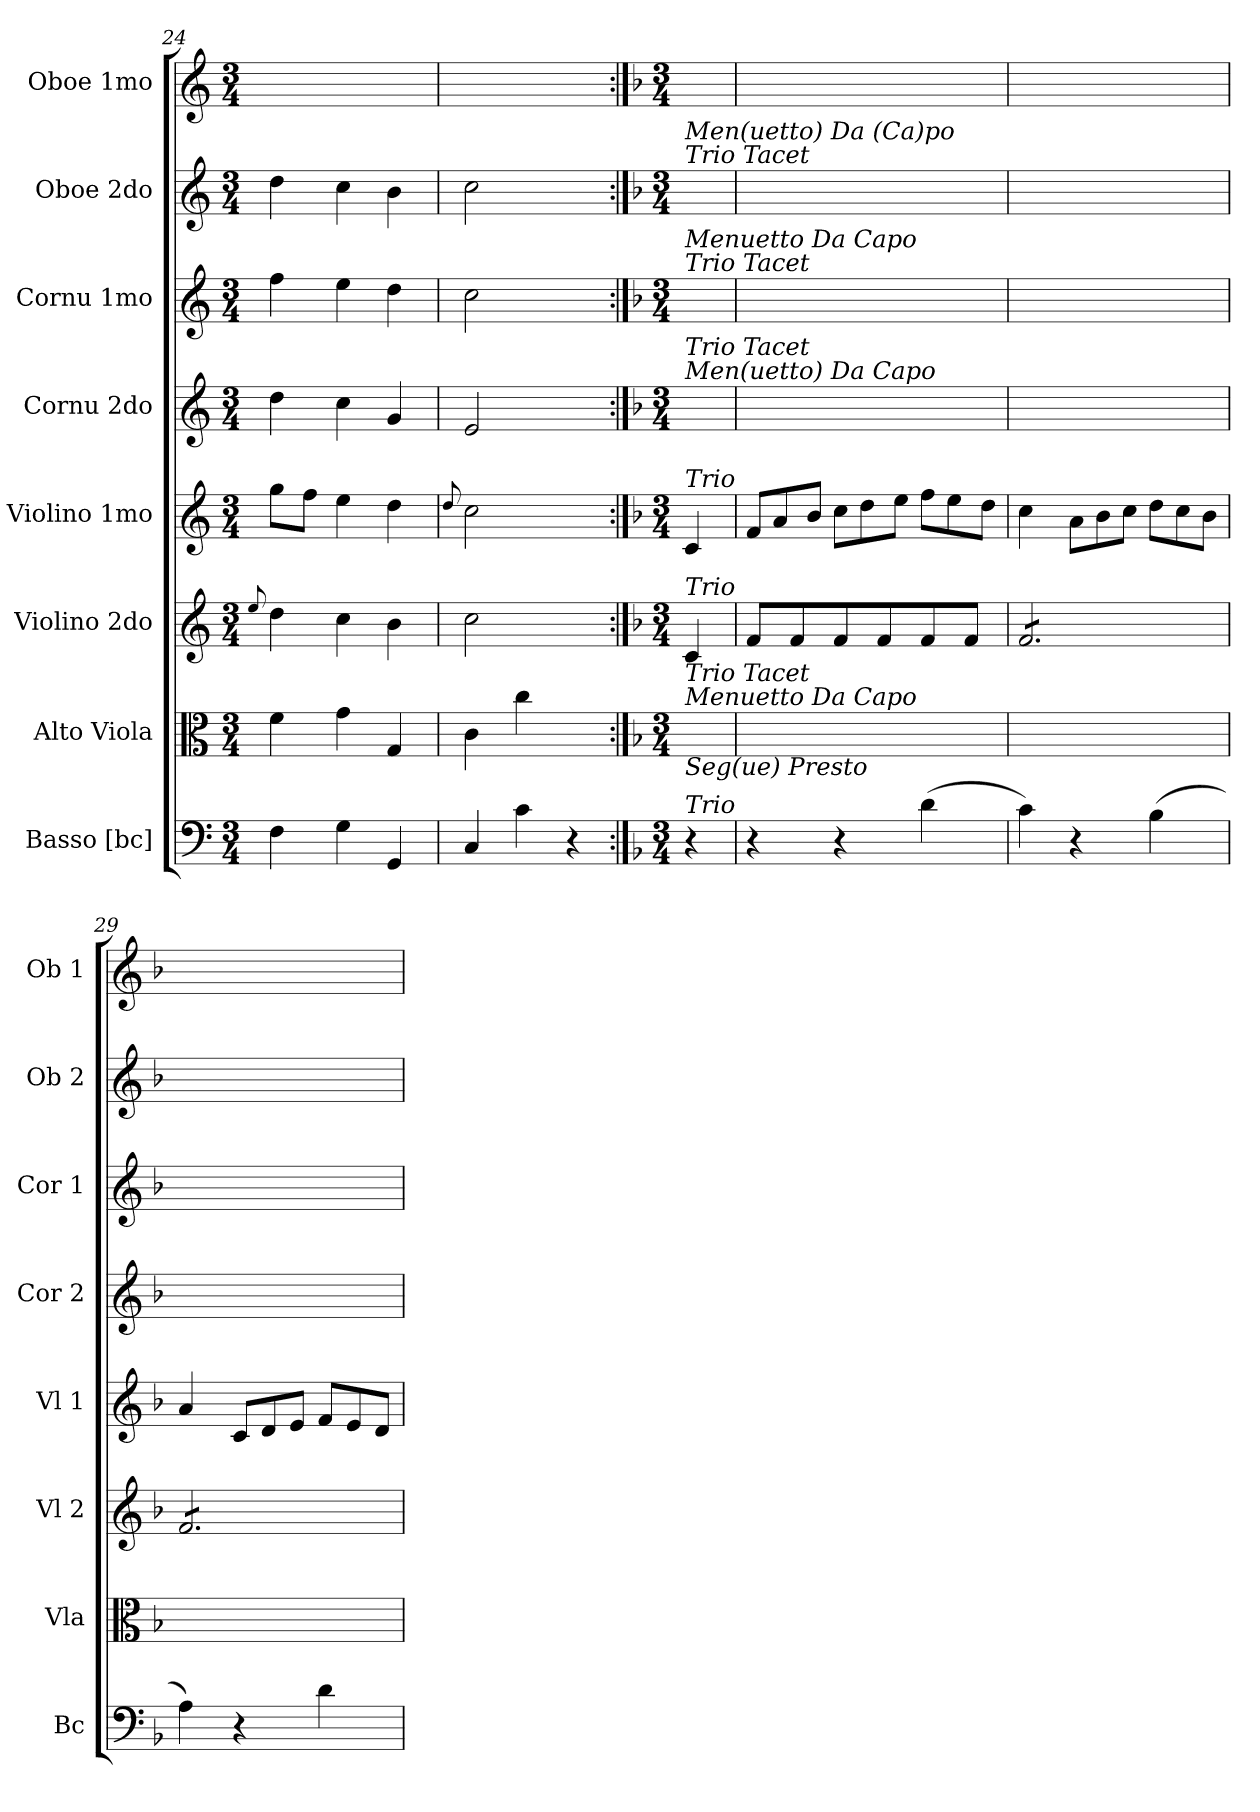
**kern	**kern	**kern	**kern	**kern	**kern	**kern	**kern
*part8	*part7	*part6	*part5	*part4	*part3	*part2	*part1
*staff8	*staff7	*staff6	*staff5	*staff4	*staff3	*staff2	*staff1
*I"Basso [bc]	*I"Alto Viola	*I"Violino 2do	*I"Violino 1mo	*I"Cornu 2do	*I"Cornu 1mo	*I"Oboe 2do	*I"Oboe 1mo
*I'Bc	*I'Vla	*I'Vl 2	*I'Vl 1	*I'Cor 2	*I'Cor 1	*I'Ob 2	*I'Ob 1
*clefF4	*clefC3	*clefG2	*clefG2	*clefG2	*clefG2	*clefG2	*clefG2
*k[]	*k[]	*k[]	*k[]	*k[]	*k[]	*k[]	*k[]
*M3/4	*M3/4	*M3/4	*M3/4	*M3/4	*M3/4	*M3/4	*M3/4
=24	=24	=24	=24	=24	=24	=24	=24
.	.	8qqee/	.	.	.	.	.
4F\	4f\	4dd\	8gg\L	4dd\	4ff\	4dd\	2.ryy
.	.	.	8ff\J	.	.	.	.
4G\	4g\	4cc\	4ee\	4cc\	4ee\	4cc\	.
4GG/	4G/	4b\	4dd\	4g/	4dd\	4b\	.
=25	=25	=25	=25	=25	=25	=25	=25
.	.	.	8qqdd/	.	.	.	.
4C/	4c\	2cc\	2cc\	2e/	2cc\	2cc\	2.ryy
4c\	4cc\	.	.	.	.	.	.
4r	4ryy	4ryy	4ryy	4ryy	4ryy	4ryy	.
=26:|!	=26:|!	=26:|!	=26:|!	=26:|!	=26:|!	=26:|!	=26:|!
*k[b-]	*k[b-]	*k[b-]	*k[b-]	*k[b-]	*k[b-]	*k[b-]	*k[b-]
*F:	*F:	*F:	*F:	*F:	*F:	*F:	*F:
*M3/4	*M3/4	*M3/4	*M3/4	*M3/4	*M3/4	*M3/4	*M3/4
!	!	!	!	!	!	!LO:TX:a:i:t=Trio Tacet	!
!	!	!	!	!	!	!LO:TX:a:i:t=Men(uetto) Da (Ca)po	!
!	!	!	!	!	!LO:TX:a:i:t=Trio Tacet	!	!
!	!	!	!	!	!LO:TX:a:i:t=Menuetto Da Capo	!	!
!	!	!	!	!LO:TX:a:i:t=Men(uetto) Da Capo	!	!	!
!	!	!	!	!LO:TX:a:i:t=Trio Tacet	!	!	!
!	!	!	!LO:TX:a:i:t=Trio	!	!	!	!
!	!	!LO:TX:a:i:t=Trio	!	!	!	!	!
!	!LO:TX:b:i:t=Seg(ue) Presto	!	!	!	!	!	!
!	!LO:TX:a:i:t=Menuetto Da Capo	!	!	!	!	!	!
!	!LO:TX:a:i:t=Trio Tacet	!	!	!	!	!	!
!LO:TX:a:i:t=Trio	!	!	!	!	!	!	!
4r	4ryy	4c/	4c/	4ryy	4ryy	4ryy	4ryy
=27	=27	=27	=27	=27	=27	=27	=27
*	*	*	*Xtuplet	*	*	*	*
4r	2.ryy	8f/L	12f/L	2.ryy	2.ryy	2.ryy	2.ryy
.	.	.	12a/	.	.	.	.
.	.	8f/	.	.	.	.	.
.	.	.	12b-/J	.	.	.	.
4r	.	8f/	12cc\L	.	.	.	.
.	.	.	12dd\	.	.	.	.
.	.	8f/	.	.	.	.	.
.	.	.	12ee\J	.	.	.	.
(4d\	.	8f/	12ff\L	.	.	.	.
.	.	.	12ee\	.	.	.	.
.	.	8f/J	.	.	.	.	.
.	.	.	12dd\J	.	.	.	.
=28	=28	=28	=28	=28	=28	=28	=28
*	*	*tremolo	*	*	*	*	*
4c\)	2.ryy	8f/L	4cc\	2.ryy	2.ryy	2.ryy	2.ryy
.	.	8f/	.	.	.	.	.
4r	.	8f/	12a\L	.	.	.	.
.	.	.	12b-\	.	.	.	.
.	.	8f/	.	.	.	.	.
.	.	.	12cc\J	.	.	.	.
(4B-\	.	8f/	12dd\L	.	.	.	.
.	.	.	12cc\	.	.	.	.
.	.	8f/J	.	.	.	.	.
.	.	.	12b-\J	.	.	.	.
=29	=29	=29	=29	=29	=29	=29	=29
4A\)	2.ryy	8f/L	4a/	2.ryy	2.ryy	2.ryy	2.ryy
.	.	8f/	.	.	.	.	.
4r	.	8f/	12c/L	.	.	.	.
.	.	.	12d/	.	.	.	.
.	.	8f/	.	.	.	.	.
.	.	.	12e/J	.	.	.	.
4d\	.	8f/	12f/L	.	.	.	.
.	.	.	12e/	.	.	.	.
.	.	8f/J	.	.	.	.	.
*	*	*Xtremolo	*	*	*	*	*
.	.	.	12d/J	.	.	.	.
=	=	=	=	=	=	=	=
*-	*-	*-	*-	*-	*-	*-	*-
